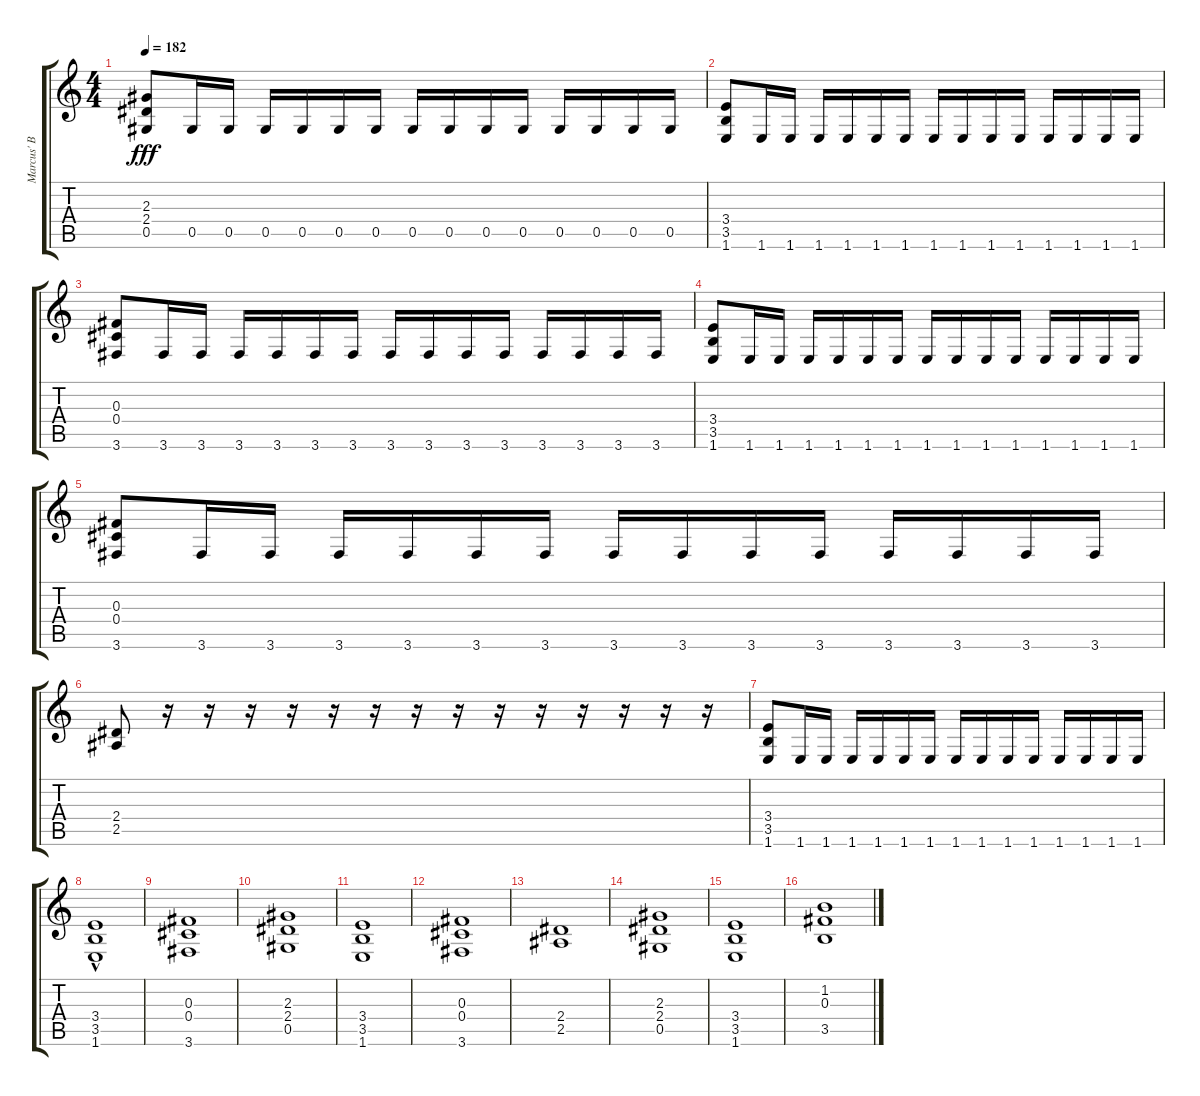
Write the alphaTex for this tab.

\track ("Marcus' B" "Marcus' B") {instrument distortionguitar}
\staff {score tabs}
\tuning (Eb4 Bb3 Gb3 Db3 Ab2 Eb2) {hide}
\ts (4 4)
\tempo 182
\clef g2
\ks c
(2.3 2.4 0.5).8{dy fff} 0.5.16 0.5.16 0.5.16 0.5.16 0.5.16 0.5.16 0.5.16 0.5.16 0.5.16 0.5.16 0.5.16 0.5.16 0.5.16 0.5.16 |
(3.4 3.5 1.6).8 1.6.16 1.6.16 1.6.16 1.6.16 1.6.16 1.6.16 1.6.16 1.6.16 1.6.16 1.6.16 1.6.16 1.6.16 1.6.16 1.6.16 |
(0.3 0.4 3.6).8 3.6.16 3.6.16 3.6.16 3.6.16 3.6.16 3.6.16 3.6.16 3.6.16 3.6.16 3.6.16 3.6.16 3.6.16 3.6.16 3.6.16 |
(3.4 3.5 1.6).8 1.6.16 1.6.16 1.6.16 1.6.16 1.6.16 1.6.16 1.6.16 1.6.16 1.6.16 1.6.16 1.6.16 1.6.16 1.6.16 1.6.16 |
(0.3 0.4 3.6).8 3.6.16 3.6.16 3.6.16 3.6.16 3.6.16 3.6.16 3.6.16 3.6.16 3.6.16 3.6.16 3.6.16 3.6.16 3.6.16 3.6.16 |
(2.4 2.5).8 r.16 r.16 r.16 r.16 r.16 r.16 r.16 r.16 r.16 r.16 r.16 r.16 r.16 r.16 |
(3.4 3.5 1.6).8 1.6.16 1.6.16 1.6.16 1.6.16 1.6.16 1.6.16 1.6.16 1.6.16 1.6.16 1.6.16 1.6.16 1.6.16 1.6.16 1.6.16 |
(3.4{hac} 3.5 1.6).1 |
(0.3 0.4 3.6).1 |
(2.3 2.4 0.5).1 |
(3.4 3.5 1.6).1 |
(0.3 0.4 3.6).1 |
(2.4 2.5).1 |
(2.3 2.4 0.5).1 |
(3.4 3.5 1.6).1 |
(1.2 0.3 3.5).1
